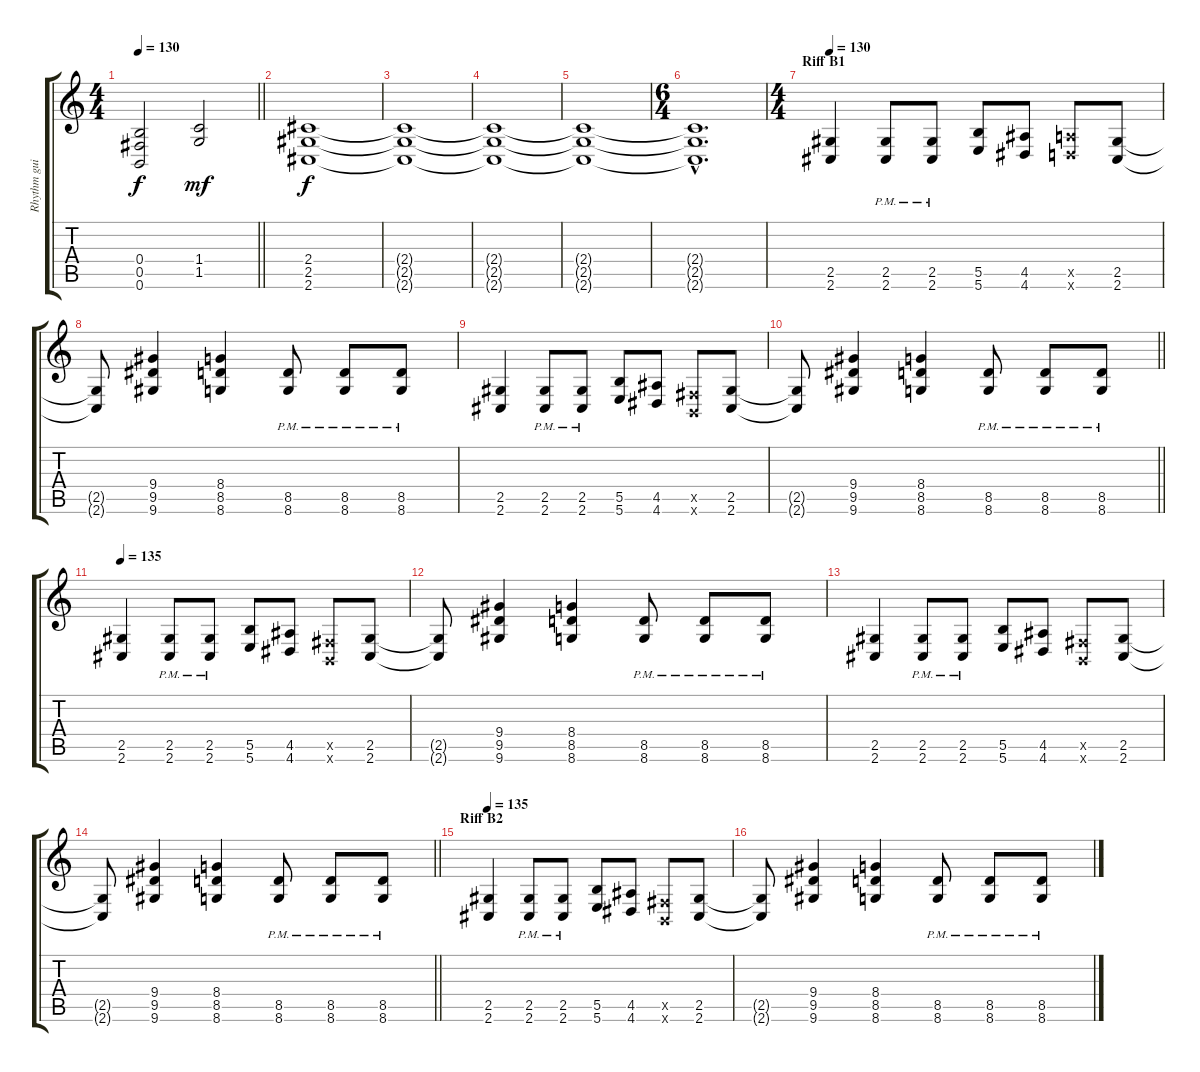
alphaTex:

\track ("Rhythm guitar" "Rhythm gui") {instrument distortionguitar}
\staff {score tabs}
\tuning (Db4 Ab3 E3 B2 Gb2 B1) {hide}
\ts (4 4)
\tempo 130
\clef g2
\barLineRight lightlight
\ks c
(0.4{t} 0.5{t} 0.6{t}).2{dy f} (1.4 1.5).2{dy mf} |
(2.4 2.5 2.6).1{dy f} |
(2.4{t} 2.5{t} 2.6{t}).1 |
(2.4{t} 2.5{t} 2.6{t}).1 |
(2.4{t} 2.5{t} 2.6{t}).1 |
\ts (6 4)
(2.4{hac t} 2.5{hac t} 2.6{hac t}).1{d} |
\ts (4 4)
\section ("" "Riff B1")
\tempo 130
(2.5 2.6).4{volume 16} (2.5{pm} 2.6{pm}).8 (2.5{pm} 2.6{pm}).8 (5.5 5.6).8 (4.5 4.6).8 (3.5{x} 3.6{x}).8 (2.5 2.6).8 |
(2.5{t} 2.6{t}).8 (9.4 9.5 9.6).4 (8.4 8.5 8.6).4 (8.5{pm} 8.6{pm}).8 (8.5{pm} 8.6{pm}).8 (8.5{pm} 8.6{pm}).8 |
(2.5 2.6).4 (2.5{pm} 2.6{pm}).8 (2.5{pm} 2.6{pm}).8 (5.5 5.6).8 (4.5 4.6).8 (0.5{x} 0.6{x}).8 (2.5 2.6).8 |
\barLineRight lightlight
(2.5{t} 2.6{t}).8 (9.4 9.5 9.6).4 (8.4 8.5 8.6).4 (8.5{pm} 8.6{pm}).8 (8.5{pm} 8.6{pm}).8 (8.5{pm} 8.6{pm}).8 |
\tempo 135
(2.5 2.6).4 (2.5{pm} 2.6{pm}).8 (2.5{pm} 2.6{pm}).8 (5.5 5.6).8 (4.5 4.6).8 (0.5{x} 0.6{x}).8 (2.5 2.6).8 |
(2.5{t} 2.6{t}).8 (9.4 9.5 9.6).4 (8.4 8.5 8.6).4 (8.5{pm} 8.6{pm}).8 (8.5{pm} 8.6{pm}).8 (8.5{pm} 8.6{pm}).8 |
(2.5 2.6).4 (2.5{pm} 2.6{pm}).8 (2.5{pm} 2.6{pm}).8 (5.5 5.6).8 (4.5 4.6).8 (0.5{x} 0.6{x}).8 (2.5 2.6).8 |
\barLineRight lightlight
(2.5{t} 2.6{t}).8 (9.4 9.5 9.6).4 (8.4 8.5 8.6).4 (8.5{pm} 8.6{pm}).8 (8.5{pm} 8.6{pm}).8 (8.5{pm} 8.6{pm}).8 |
\section ("" "Riff B2")
\tempo 135
(2.5 2.6).4 (2.5{pm} 2.6{pm}).8 (2.5{pm} 2.6{pm}).8 (5.5 5.6).8 (4.5 4.6).8 (0.5{x} 0.6{x}).8 (2.5 2.6).8 |
(2.5{t} 2.6{t}).8 (9.4 9.5 9.6).4 (8.4 8.5 8.6).4 (8.5{pm} 8.6{pm}).8 (8.5{pm} 8.6{pm}).8 (8.5{pm} 8.6{pm}).8
